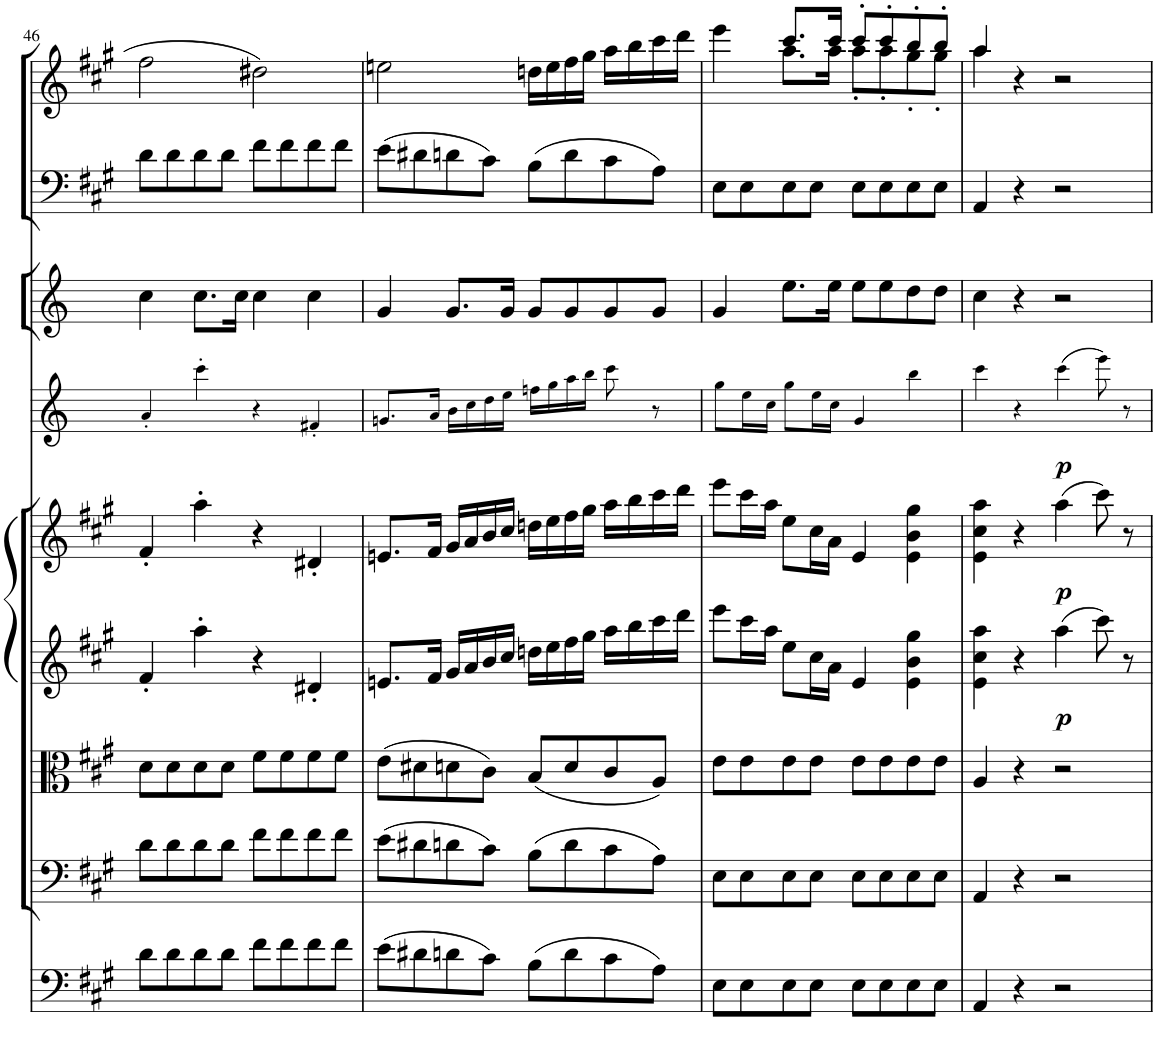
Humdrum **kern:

**kern	**kern	**kern	**kern	**dynam	**kern	**dynam	**kern	**dynam	**kern	**kern	**kern
*part9	*part8	*part7	*part6	*part6	*part5	*part5	*part4	*part4	*part3	*part2	*part1
*staff9	*staff8	*staff7	*staff6	*staff6	*staff5	*staff5	*staff4	*staff4	*staff3	*staff2	*staff1
*I"Contrabasses	*I"Violoncello e Basso	*I"Viola I, II	*I"Violino II	*	*I"Violino I	*	*I"Clarinetto principale in La/A	*	*I"Corno I, II in La/A	*I"Fagotto I, II	*I"Flauto I, II
*I'Cb	*	*	*	*	*	*	*I'Cl	*	*	*	*I'Fl
!!LO:PB:g=z
*clefF4	*clefF4	*clefC3	*clefG2	*	*clefG2	*	*clefG2	*	*clefG2	*clefF4	*clefG2
*Trd7c12	*	*	*	*	*	*	*Trd2c3	*	*Trd2c3	*	*
*k[f#c#g#]	*k[f#c#g#]	*k[f#c#g#]	*k[f#c#g#]	*	*k[f#c#g#]	*	*k[]	*	*k[]	*k[f#c#g#]	*k[f#c#g#]
*M4/4	*M4/4	*M4/4	*M4/4	*	*M4/4	*	*M4/4	*	*M4/4	*M4/4	*M4/4
*met(c)	*met(c)	*met(c)	*met(c)	*	*met(c)	*	*met(c)	*	*met(c)	*met(c)	*met(c)
=46	=46	=46	=46	=46	=46	=46	=46	=46	=46	=46	=46
8d\L	8d\L	8d\L	4f#'/	.	4f#'/	.	4a'/	.	4cc\	8d\L	2ff#\
8d\	8d\	8d\	.	.	.	.	.	.	.	8d\	.
8d\	8d\	8d\	4aa'\	.	4aa'\	.	4ccc'\	.	8.cc\L	8d\	.
8d\J	8d\J	8d\J	.	.	.	.	.	.	.	8d\J	.
.	.	.	.	.	.	.	.	.	16cc\Jk	.	.
8f#\L	8f#\L	8f#\L	4r	.	4r	.	4r	.	4cc\	8f#\L	2dd#X\
8f#\	8f#\	8f#\	.	.	.	.	.	.	.	8f#\	.
8f#\	8f#\	8f#\	4d#X'/	.	4d#X'/	.	4f#X'/	.	4cc\	8f#\	.
8f#\J	8f#\J	8f#\J	.	.	.	.	.	.	.	8f#\J	.
=47	=47	=47	=47	=47	=47	=47	=47	=47	=47	=47	=47
(8e\L	(8e\L	(8e\L	8.en/L	.	8.en/L	.	8.gn/L	.	4g/	(8e\L	2een\
8d#X\	8d#X\	8d#X\	.	.	.	.	.	.	.	8d#X\	.
.	.	.	16f#/Jk	.	16f#/Jk	.	16a/Jk	.	.	.	.
8dn\	8dn\	8dn\	16g#/LL	.	16g#/LL	.	16b\LL	.	8.g/L	8dn\	.
.	.	.	16a/	.	16a/	.	16cc\	.	.	.	.
8c#\J)	8c#\J)	8c#\J)	16b/	.	16b/	.	16dd\	.	.	8c#\J)	.
.	.	.	16cc#/JJ	.	16cc#/JJ	.	16ee\JJ	.	16g/Jk	.	.
(8B\L	(8B\L	(8B/L	16ddn\LL	.	16ddn\LL	.	16ffn\LL	.	8g/L	(8B\L	16ddn\LL
.	.	.	16ee\	.	16ee\	.	16gg\	.	.	.	16ee\
8d\	8d\	8d/	16ff#\	.	16ff#\	.	16aa\	.	8g/	8d\	16ff#\
.	.	.	16gg#\JJ	.	16gg#\JJ	.	16bb\JJ	.	.	.	16gg#\JJ
8c#\	8c#\	8c#/	16aa\LL	.	16aa\LL	.	8ccc\	.	8g/	8c#\	16aa\LL
.	.	.	16bb\	.	16bb\	.	.	.	.	.	16bb\
8A\J)	8A\J)	8A/J)	16ccc#\	.	16ccc#\	.	8r	.	8g/J	8A\J)	16ccc#\
.	.	.	16ddd\JJ	.	16ddd\JJ	.	.	.	.	.	16ddd\JJ
=48	=48	=48	=48	=48	=48	=48	=48	=48	=48	=48	=48
*	*	*	*	*	*	*	*	*	*	*	*^
8E\L	8E\L	8e\L	8eee\L	.	8eee\L	.	8gg\L	.	4g/	8E\L	4eee\	4ryy
8E\	8E\	8e\	16ccc#\L	.	16ccc#\L	.	16ee\L	.	.	8E\	.	.
.	.	.	16aa\JJ	.	16aa\JJ	.	16cc\JJ	.	.	.	.	.
8E\	8E\	8e\	8ee\L	.	8ee\L	.	8gg\L	.	8.ee\L	8E\	8.ccc#/L	8.aa\L
8E\J	8E\J	8e\J	16cc#\L	.	16cc#\L	.	16ee\L	.	.	8E\J	.	.
.	.	.	16a\JJ	.	16a\JJ	.	16cc\JJ	.	16ee\Jk	.	16ccc#/Jk	16aa\Jk
8E\L	8E\L	8e\L	4e/	.	4e/	.	4g/	.	8ee\L	8E\L	8ccc#'/L	8aa'\L
8E\	8E\	8e\	.	.	.	.	.	.	8ee\	8E\	8ccc#'/	8aa'\
8E\	8E\	8e\	4e\ 4b\ 4gg#\	.	4e\ 4b\ 4gg#\	.	4bb\	.	8dd\	8E\	8bb'/	8gg#'\
8E\J	8E\J	8e\J	.	.	.	.	.	.	8dd\J	8E\J	8bb'/J	8gg#'\J
=49	=49	=49	=49	=49	=49	=49	=49	=49	=49	=49	=49	=49
4AA/	4AA/	4A/	4e\ 4cc#\ 4aa\	.	4e\ 4cc#\ 4aa\	.	4ccc\	.	4cc\	4AA/	4aa/	4aa\
4r	4r	4r	4r	.	4r	.	4r	.	4r	4r	4r	4ryy
!	!	!	!	!LO:DY:b	!	!LO:DY:b	!	!LO:DY:b	!	!	!	!
2r	2r	2r	(4aa\	p	(4aa\	p	(4ccc\	p	2r	2r	2r	2ryy
.	.	.	8ccc#\)	.	8ccc#\)	.	8eee\)	.	.	.	.	.
.	.	.	8r	.	8r	.	8r	.	.	.	.	.
*	*	*	*	*	*	*	*	*	*	*	*v	*v
=	=	=	=	=	=	=	=	=	=	=	=
*-	*-	*-	*-	*-	*-	*-	*-	*-	*-	*-	*-
